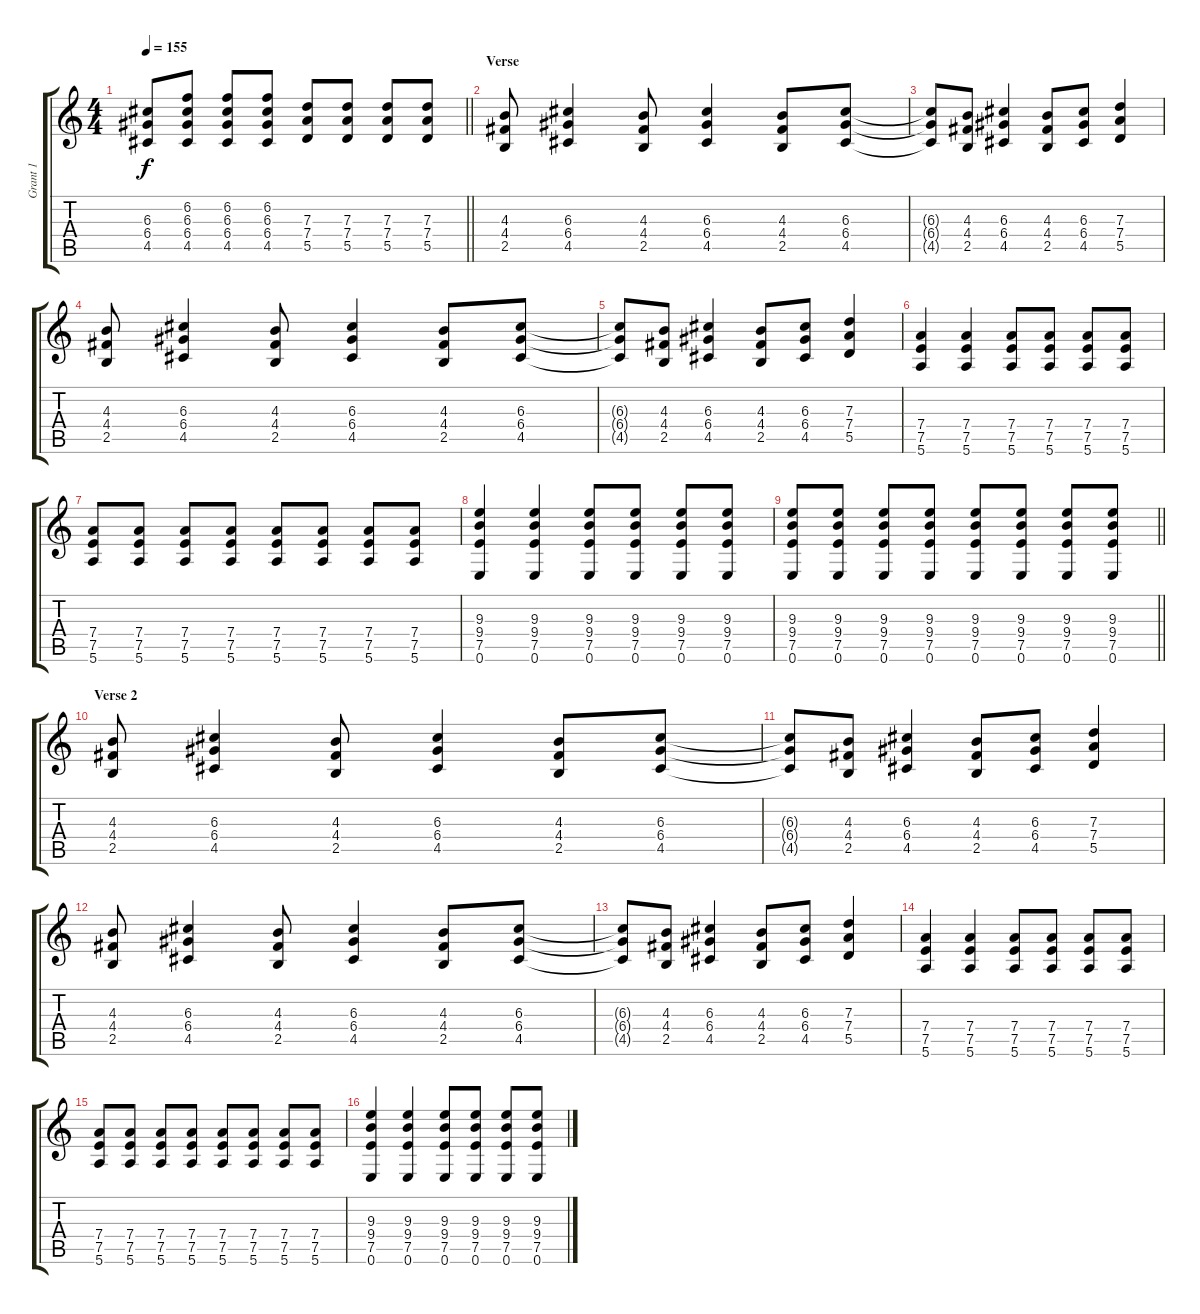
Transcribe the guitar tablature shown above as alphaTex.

\track ("Grant 1" "Grant 1") {instrument overdrivenguitar}
\staff {score tabs}
\tuning (E4 B3 G3 D3 A2 E2) {hide}
\ts (4 4)
\tempo 155
\clef g2
\barLineRight lightlight
\ks c
(6.3 6.4 4.5).8{dy f} (6.2 6.3 6.4 4.5).8 (6.2 6.3 6.4 4.5).8 (6.2 6.3 6.4 4.5).8 (7.3 7.4 5.5).8 (7.3 7.4 5.5).8 (7.3 7.4 5.5).8 (7.3 7.4 5.5).8 |
\section ("" "Verse ")
(4.3 4.4 2.5).8 (6.3 6.4 4.5).4 (4.3 4.4 2.5).8 (6.3 6.4 4.5).4 (4.3 4.4 2.5).8 (6.3 6.4 4.5).8 |
(6.3{t} 6.4{t} 4.5{t}).8 (4.3 4.4 2.5).8 (6.3 6.4 4.5).4 (4.3 4.4 2.5).8 (6.3 6.4 4.5).8 (7.3 7.4 5.5).4 |
(4.3 4.4 2.5).8 (6.3 6.4 4.5).4 (4.3 4.4 2.5).8 (6.3 6.4 4.5).4 (4.3 4.4 2.5).8 (6.3 6.4 4.5).8 |
(6.3{t} 6.4{t} 4.5{t}).8 (4.3 4.4 2.5).8 (6.3 6.4 4.5).4 (4.3 4.4 2.5).8 (6.3 6.4 4.5).8 (7.3 7.4 5.5).4 |
(7.4 7.5 5.6).4 (7.4 7.5 5.6).4 (7.4 7.5 5.6).8 (7.4 7.5 5.6).8 (7.4 7.5 5.6).8 (7.4 7.5 5.6).8 |
(7.4 7.5 5.6).8 (7.4 7.5 5.6).8 (7.4 7.5 5.6).8 (7.4 7.5 5.6).8 (7.4 7.5 5.6).8 (7.4 7.5 5.6).8 (7.4 7.5 5.6).8 (7.4 7.5 5.6).8 |
(9.3 9.4 7.5 0.6).4 (9.3 9.4 7.5 0.6).4 (9.3 9.4 7.5 0.6).8 (9.3 9.4 7.5 0.6).8 (9.3 9.4 7.5 0.6).8 (9.3 9.4 7.5 0.6).8 |
\barLineRight lightlight
(9.3 9.4 7.5 0.6).8 (9.3 9.4 7.5 0.6).8 (9.3 9.4 7.5 0.6).8 (9.3 9.4 7.5 0.6).8 (9.3 9.4 7.5 0.6).8 (9.3 9.4 7.5 0.6).8 (9.3 9.4 7.5 0.6).8 (9.3 9.4 7.5 0.6).8 |
\section ("" "Verse 2")
(4.3 4.4 2.5).8 (6.3 6.4 4.5).4 (4.3 4.4 2.5).8 (6.3 6.4 4.5).4 (4.3 4.4 2.5).8 (6.3 6.4 4.5).8 |
(6.3{t} 6.4{t} 4.5{t}).8 (4.3 4.4 2.5).8 (6.3 6.4 4.5).4 (4.3 4.4 2.5).8 (6.3 6.4 4.5).8 (7.3 7.4 5.5).4 |
(4.3 4.4 2.5).8 (6.3 6.4 4.5).4 (4.3 4.4 2.5).8 (6.3 6.4 4.5).4 (4.3 4.4 2.5).8 (6.3 6.4 4.5).8 |
(6.3{t} 6.4{t} 4.5{t}).8 (4.3 4.4 2.5).8 (6.3 6.4 4.5).4 (4.3 4.4 2.5).8 (6.3 6.4 4.5).8 (7.3 7.4 5.5).4 |
(7.4 7.5 5.6).4 (7.4 7.5 5.6).4 (7.4 7.5 5.6).8 (7.4 7.5 5.6).8 (7.4 7.5 5.6).8 (7.4 7.5 5.6).8 |
(7.4 7.5 5.6).8 (7.4 7.5 5.6).8 (7.4 7.5 5.6).8 (7.4 7.5 5.6).8 (7.4 7.5 5.6).8 (7.4 7.5 5.6).8 (7.4 7.5 5.6).8 (7.4 7.5 5.6).8 |
(9.3 9.4 7.5 0.6).4 (9.3 9.4 7.5 0.6).4 (9.3 9.4 7.5 0.6).8 (9.3 9.4 7.5 0.6).8 (9.3 9.4 7.5 0.6).8 (9.3 9.4 7.5 0.6).8
